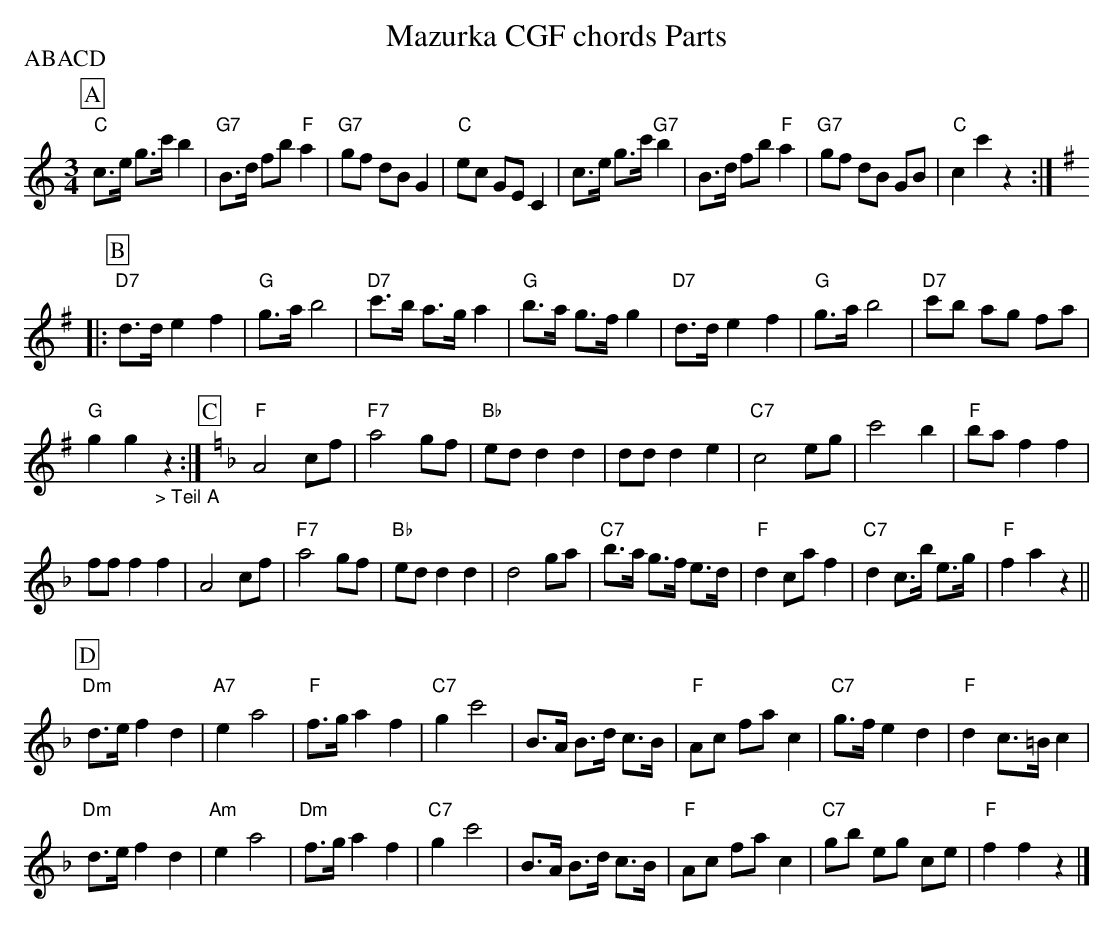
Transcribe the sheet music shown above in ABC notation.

X:1
T: Mazurka CGF chords Parts
P:ABACD
M:3/4
L:1/8
K:C %%MIDI gchordon
[P:A] "C"c>e g>c'b2 | "G7"B>d fb"F"a2 | "G7"gf dBG2 | "C"ec GEC2 | c>e g>c'"G7"b2 | B>d fb"F"a2 | "G7"gf dB GB | "C"c2c'2z2 :: [P:B] [K:G]
"D7"d>de2f2 | "G"g>ab4 | "D7"c'>b a>ga2 | "G"b>a g>fg2 | "D7"d>de2f2 | "G"g>ab4 | "D7"c'b ag fa |
"G"g2g2"_> Teil A"z2 :| [P:C] [K:F] "F"A4cf | "F7"a4gf | "Bb"edd2d2 | ddd2e2 | "C7"c4eg | c'4b2 | "F"baf2f2 |
fff2f2 | A4cf | "F7"a4gf | "Bb"edd2d2 | d4ga | "C7"b>a g>f e>d | "F"d2caf2 | "C7"d2c>b e>g | "F"f2a2z2 ||
[P:D] "Dm"d>ef2d2 | "A7"e2a4 | "F"f>ga2f2 | "C7"g2c'4 | B>A B>d c>B | "F"Ac fac2 | "C7"g>fe2d2 | "F"d2c>=Bc2 |
"Dm"d>ef2d2 | "Am"e2a4 | "Dm"f>ga2f2 | "C7"g2c'4 | B>A B>d c>B | "F"Ac fac2 | "C7"gb eg ce | "F"f2f2z2 |]
